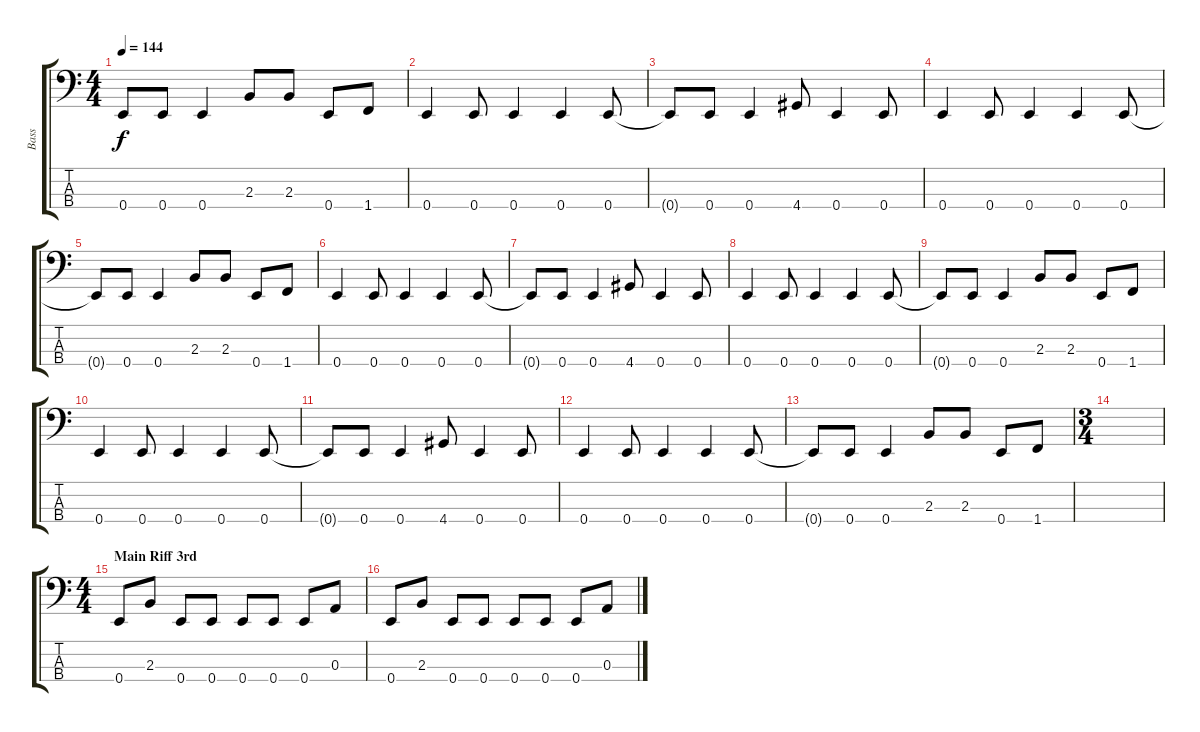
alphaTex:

\track ("Bass" "Bass") {instrument electricbasspick}
\staff {score tabs}
\tuning (G2 D2 A1 E1) {hide}
\ts (4 4)
\tempo 144
\clef f4
\ks c
0.4{t}.8{dy f} 0.4.8 0.4.4 2.3.8 2.3.8 0.4.8 1.4.8 |
0.4.4 0.4.8 0.4.4 0.4.4 0.4.8 |
0.4{t}.8 0.4.8 0.4.4 4.4.8 0.4.4 0.4.8 |
0.4.4 0.4.8 0.4.4 0.4.4 0.4.8 |
0.4{t}.8 0.4.8 0.4.4 2.3.8 2.3.8 0.4.8 1.4.8 |
0.4.4 0.4.8 0.4.4 0.4.4 0.4.8 |
0.4{t}.8 0.4.8 0.4.4 4.4.8 0.4.4 0.4.8 |
0.4.4 0.4.8 0.4.4 0.4.4 0.4.8 |
0.4{t}.8 0.4.8 0.4.4 2.3.8 2.3.8 0.4.8 1.4.8 |
0.4.4 0.4.8 0.4.4 0.4.4 0.4.8 |
0.4{t}.8 0.4.8 0.4.4 4.4.8 0.4.4 0.4.8 |
0.4.4 0.4.8 0.4.4 0.4.4 0.4.8 |
0.4{t}.8 0.4.8 0.4.4 2.3.8 2.3.8 0.4.8 1.4.8 |
\ts (3 4)
|
\ts (4 4)
\section ("" "Main Riff 3rd")
0.4.8 2.3.8 0.4.8 0.4.8 0.4.8 0.4.8 0.4.8 0.3.8 |
0.4.8 2.3.8 0.4.8 0.4.8 0.4.8 0.4.8 0.4.8 0.3.8
